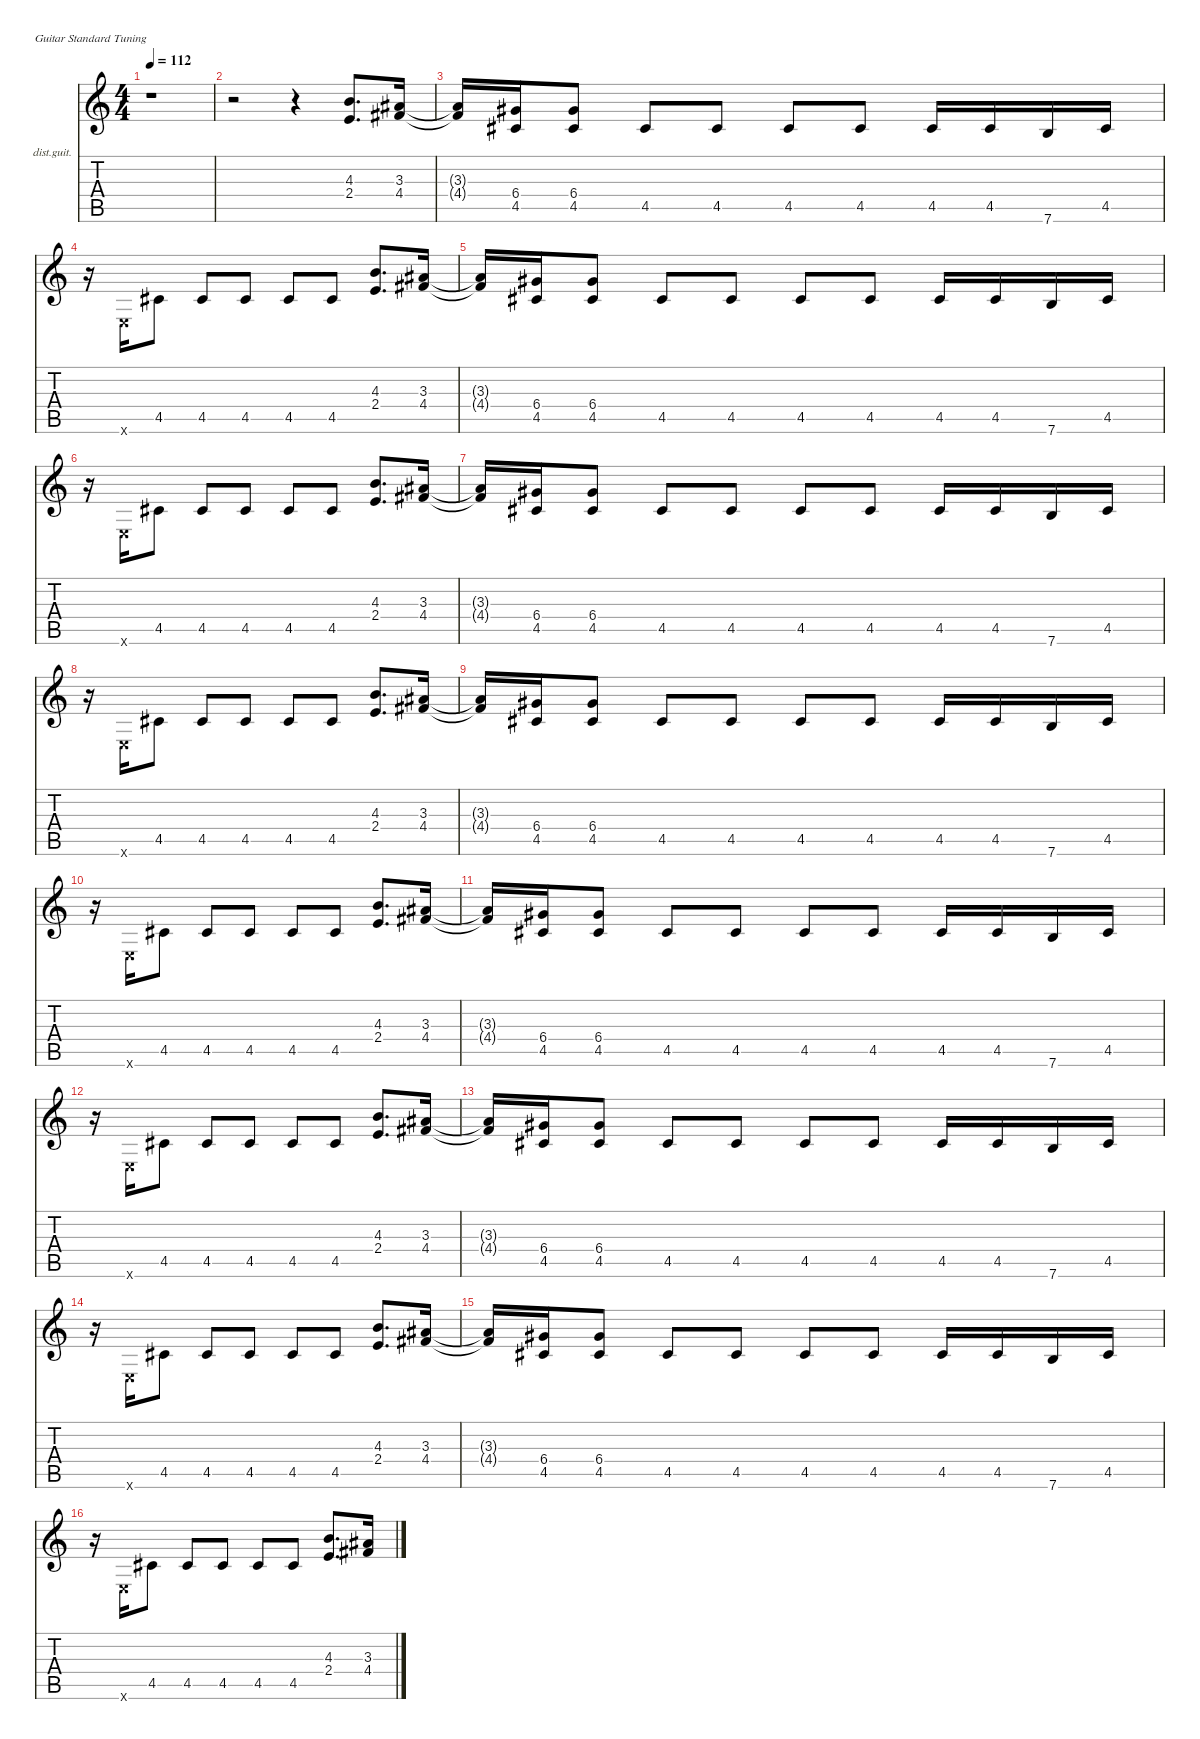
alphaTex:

\defaultSystemsLayout 4
\hideDynamics
\bracketExtendMode nobrackets
\firstSystemTrackNameOrientation horizontal
\otherSystemsTrackNameOrientation horizontal
\track ("Gtr. 1" "dist.guit.") {instrument distortionguitar}
\staff {score tabs}
\tuning (E4 B3 G3 D3 A2 E2)
\ts (4 4)
\beaming (8 2 2 2 2)
\tempo 112
\clef g2
\ks c
r.1{dy f instrument distortionguitar beam Down} |
r.2{beam Down} r.4{beam Down} (4.3 2.4).8{d beam Up} (3.3{acc #} 4.4{acc #}).16{beam Up} |
(3.3{t acc #} 4.4{t acc #}).16{beam Up} (6.4{acc #} 4.5{acc #}).16{beam Up} (6.4{acc #} 4.5{acc #}).8{beam Up} 4.5{acc #}.8{beam Up} 4.5{acc #}.8{beam Up} 4.5{acc #}.8{beam Up} 4.5{acc #}.8{beam Up} 4.5{acc #}.16{beam Up} 4.5{acc #}.16{beam Up} 7.6.16{beam Up} 4.5{acc #}.16{beam Up} |
r.16{beam Down} 0.6{x}.16{beam Up} 4.5{acc #}.8{beam Up} 4.5{acc #}.8{beam Up} 4.5{acc #}.8{beam Up} 4.5{acc #}.8{beam Up} 4.5{acc #}.8{beam Up} (4.3 2.4).8{d beam Up} (3.3{acc #} 4.4{acc #}).16{beam Up} |
(3.3{t acc #} 4.4{t acc #}).16{beam Up} (6.4{acc #} 4.5{acc #}).16{beam Up} (6.4{acc #} 4.5{acc #}).8{beam Up} 4.5{acc #}.8{beam Up} 4.5{acc #}.8{beam Up} 4.5{acc #}.8{beam Up} 4.5{acc #}.8{beam Up} 4.5{acc #}.16{beam Up} 4.5{acc #}.16{beam Up} 7.6.16{beam Up} 4.5{acc #}.16{beam Up} |
r.16{beam Down} 0.6{x}.16{beam Up} 4.5{acc #}.8{beam Up} 4.5{acc #}.8{beam Up} 4.5{acc #}.8{beam Up} 4.5{acc #}.8{beam Up} 4.5{acc #}.8{beam Up} (4.3 2.4).8{d beam Up} (3.3{acc #} 4.4{acc #}).16{beam Up} |
(3.3{t acc #} 4.4{t acc #}).16{beam Up} (6.4{acc #} 4.5{acc #}).16{beam Up} (6.4{acc #} 4.5{acc #}).8{beam Up} 4.5{acc #}.8{beam Up} 4.5{acc #}.8{beam Up} 4.5{acc #}.8{beam Up} 4.5{acc #}.8{beam Up} 4.5{acc #}.16{beam Up} 4.5{acc #}.16{beam Up} 7.6.16{beam Up} 4.5{acc #}.16{beam Up} |
r.16{beam Down} 0.6{x}.16{beam Up} 4.5{acc #}.8{beam Up} 4.5{acc #}.8{beam Up} 4.5{acc #}.8{beam Up} 4.5{acc #}.8{beam Up} 4.5{acc #}.8{beam Up} (4.3 2.4).8{d beam Up} (3.3{acc #} 4.4{acc #}).16{beam Up} |
(3.3{t acc #} 4.4{t acc #}).16{beam Up} (6.4{acc #} 4.5{acc #}).16{beam Up} (6.4{acc #} 4.5{acc #}).8{beam Up} 4.5{acc #}.8{beam Up} 4.5{acc #}.8{beam Up} 4.5{acc #}.8{beam Up} 4.5{acc #}.8{beam Up} 4.5{acc #}.16{beam Up} 4.5{acc #}.16{beam Up} 7.6.16{beam Up} 4.5{acc #}.16{beam Up} |
r.16{beam Down} 0.6{x}.16{beam Up} 4.5{acc #}.8{beam Up} 4.5{acc #}.8{beam Up} 4.5{acc #}.8{beam Up} 4.5{acc #}.8{beam Up} 4.5{acc #}.8{beam Up} (4.3 2.4).8{d beam Up} (3.3{acc #} 4.4{acc #}).16{beam Up} |
(3.3{t acc #} 4.4{t acc #}).16{beam Up} (6.4{acc #} 4.5{acc #}).16{beam Up} (6.4{acc #} 4.5{acc #}).8{beam Up} 4.5{acc #}.8{beam Up} 4.5{acc #}.8{beam Up} 4.5{acc #}.8{beam Up} 4.5{acc #}.8{beam Up} 4.5{acc #}.16{beam Up} 4.5{acc #}.16{beam Up} 7.6.16{beam Up} 4.5{acc #}.16{beam Up} |
r.16{beam Down} 0.6{x}.16{beam Up} 4.5{acc #}.8{beam Up} 4.5{acc #}.8{beam Up} 4.5{acc #}.8{beam Up} 4.5{acc #}.8{beam Up} 4.5{acc #}.8{beam Up} (4.3 2.4).8{d beam Up} (3.3{acc #} 4.4{acc #}).16{beam Up} |
(3.3{t acc #} 4.4{t acc #}).16{beam Up} (6.4{acc #} 4.5{acc #}).16{beam Up} (6.4{acc #} 4.5{acc #}).8{beam Up} 4.5{acc #}.8{beam Up} 4.5{acc #}.8{beam Up} 4.5{acc #}.8{beam Up} 4.5{acc #}.8{beam Up} 4.5{acc #}.16{beam Up} 4.5{acc #}.16{beam Up} 7.6.16{beam Up} 4.5{acc #}.16{beam Up} |
r.16{beam Down} 0.6{x}.16{beam Up} 4.5{acc #}.8{beam Up} 4.5{acc #}.8{beam Up} 4.5{acc #}.8{beam Up} 4.5{acc #}.8{beam Up} 4.5{acc #}.8{beam Up} (4.3 2.4).8{d beam Up} (3.3{acc #} 4.4{acc #}).16{beam Up} |
(3.3{t acc #} 4.4{t acc #}).16{beam Up} (6.4{acc #} 4.5{acc #}).16{beam Up} (6.4{acc #} 4.5{acc #}).8{beam Up} 4.5{acc #}.8{beam Up} 4.5{acc #}.8{beam Up} 4.5{acc #}.8{beam Up} 4.5{acc #}.8{beam Up} 4.5{acc #}.16{beam Up} 4.5{acc #}.16{beam Up} 7.6.16{beam Up} 4.5{acc #}.16{beam Up} |
r.16{beam Down} 0.6{x}.16{beam Up} 4.5{acc #}.8{beam Up} 4.5{acc #}.8{beam Up} 4.5{acc #}.8{beam Up} 4.5{acc #}.8{beam Up} 4.5{acc #}.8{beam Up} (4.3 2.4).8{d beam Up} (3.3{acc #} 4.4{acc #}).16{beam Up}
